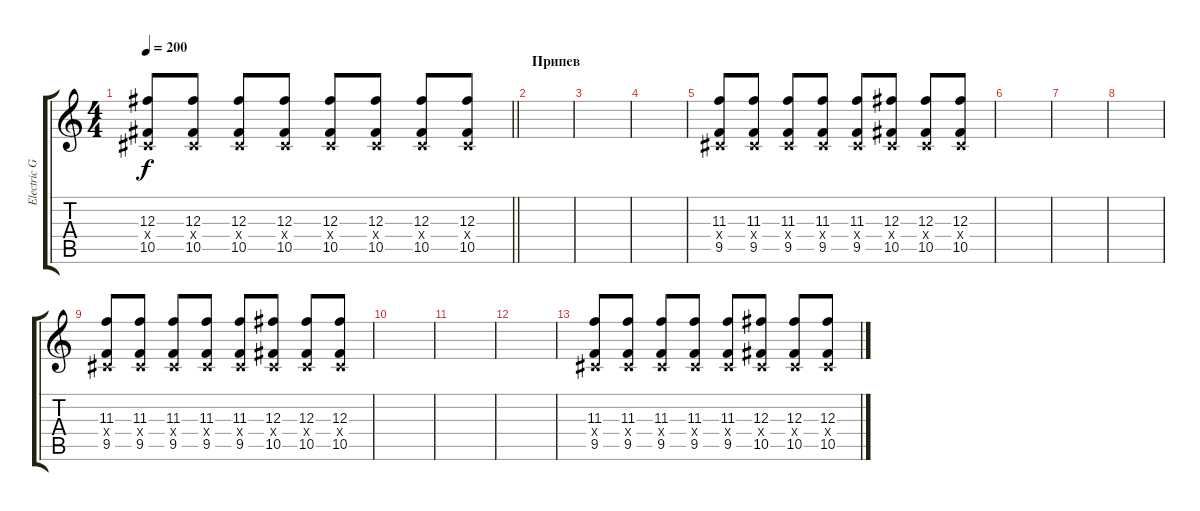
\track ("Electric Guitar" "Electric G") {instrument distortionguitar}
\staff {score tabs}
\tuning (Eb4 Bb3 Gb3 Db3 Ab2 Db2) {hide}
\ts (4 4)
\tempo 200
\clef g2
\barLineRight lightlight
\ks c
(12.3 0.4{x} 10.5).8{dy f} (12.3 0.4{x} 10.5).8 (12.3 0.4{x} 10.5).8 (12.3 0.4{x} 10.5).8 (12.3 0.4{x} 10.5).8 (12.3 0.4{x} 10.5).8 (12.3 0.4{x} 10.5).8 (12.3 0.4{x} 10.5).8 |
\section ("" "Припев")
|
|
|
(11.3 0.4{x} 9.5).8 (11.3 0.4{x} 9.5).8 (11.3 0.4{x} 9.5).8 (11.3 0.4{x} 9.5).8 (11.3 0.4{x} 9.5).8 (12.3 0.4{x} 10.5).8 (12.3 0.4{x} 10.5).8 (12.3 0.4{x} 10.5).8 |
|
|
|
(11.3 0.4{x} 9.5).8 (11.3 0.4{x} 9.5).8 (11.3 0.4{x} 9.5).8 (11.3 0.4{x} 9.5).8 (11.3 0.4{x} 9.5).8 (12.3 0.4{x} 10.5).8 (12.3 0.4{x} 10.5).8 (12.3 0.4{x} 10.5).8 |
|
|
|
(11.3 0.4{x} 9.5).8 (11.3 0.4{x} 9.5).8 (11.3 0.4{x} 9.5).8 (11.3 0.4{x} 9.5).8 (11.3 0.4{x} 9.5).8 (12.3 0.4{x} 10.5).8 (12.3 0.4{x} 10.5).8 (12.3 0.4{x} 10.5).8
